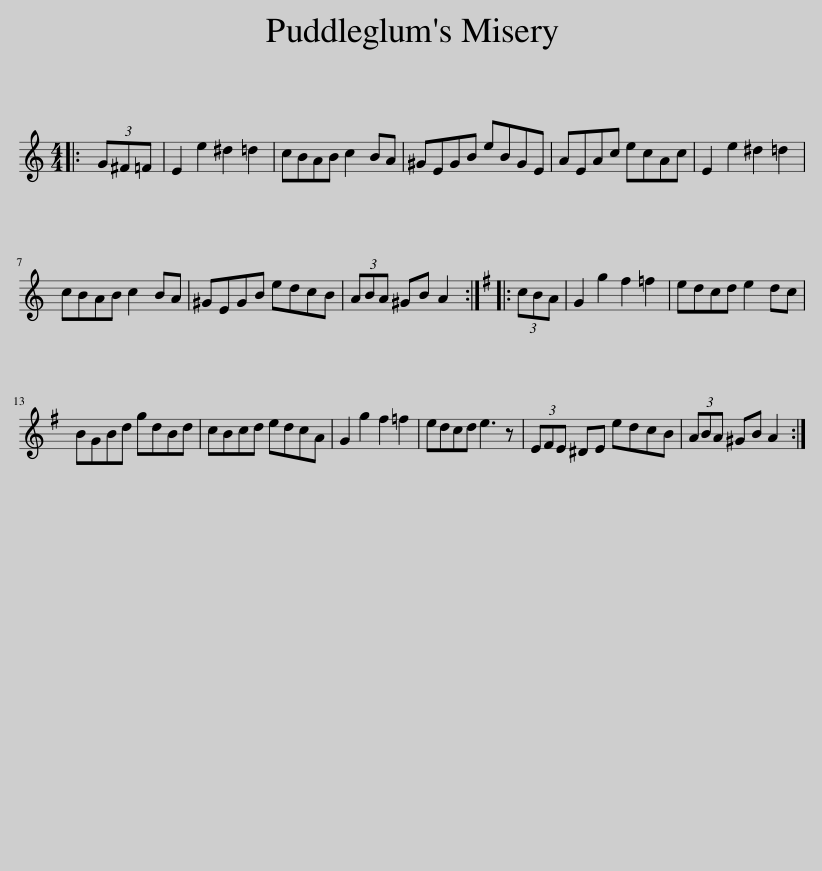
X:1
L:1/8
M:4/4
I:linebreak $
K:C
V:1 treble
V:1
|: (3G^F=F | E2 e2 ^d2 =d2 | cBAB c2 BA | ^GEGB eBGE | AEAc ecAc | %5
 E2 e2 ^d2 =d2 |$ cBAB c2 BA | ^GEGB edcB | (3ABA ^GB A2 ::[K:G] (3cBA | %10
 G2 g2 f2 =f2 | edcd e2 dc |$ BGBd gdBd | cBcd edcA | G2 g2 f2 =f2 | %15
 edcd e3 z | (3EFE ^DE edcB | (3ABA ^GB A2 :| %18
